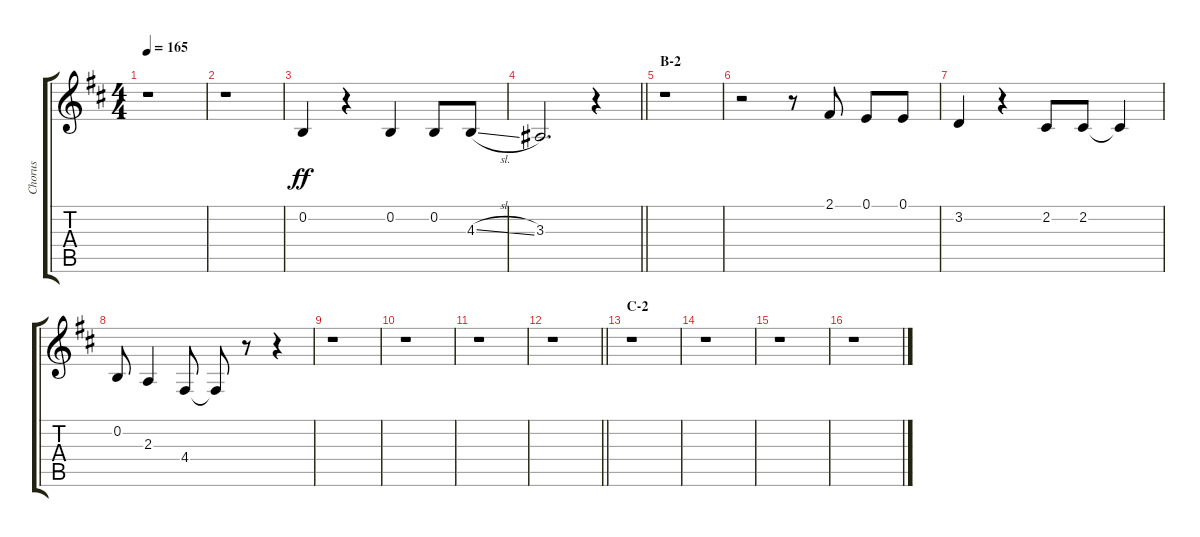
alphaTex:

\track ("Chorus" "Chorus") {instrument voiceoohs}
\staff {score tabs}
\tuning (E4 B3 G3 D3 A2 E2) {hide}
\ts (4 4)
\tempo 165
\clef g2
\ks d
r.1{dy ff} |
r.1 |
0.2.4 r.4 0.2.4 0.2.8 4.3{sl}.8 |
\barLineRight lightlight
3.3.2{d} r.4 |
\section ("" "B-2")
r.1 |
r.2 r.8 2.1.8 0.1.8 0.1.8 |
3.2.4 r.4 2.2.8 2.2.8 2.2{t}.4 |
0.2.8 2.3.4 4.4.8 4.4{t}.8 r.8 r.4 |
r.1 |
r.1 |
r.1 |
\barLineRight lightlight
r.1 |
\section ("" "C-2")
r.1 |
r.1 |
r.1 |
r.1
